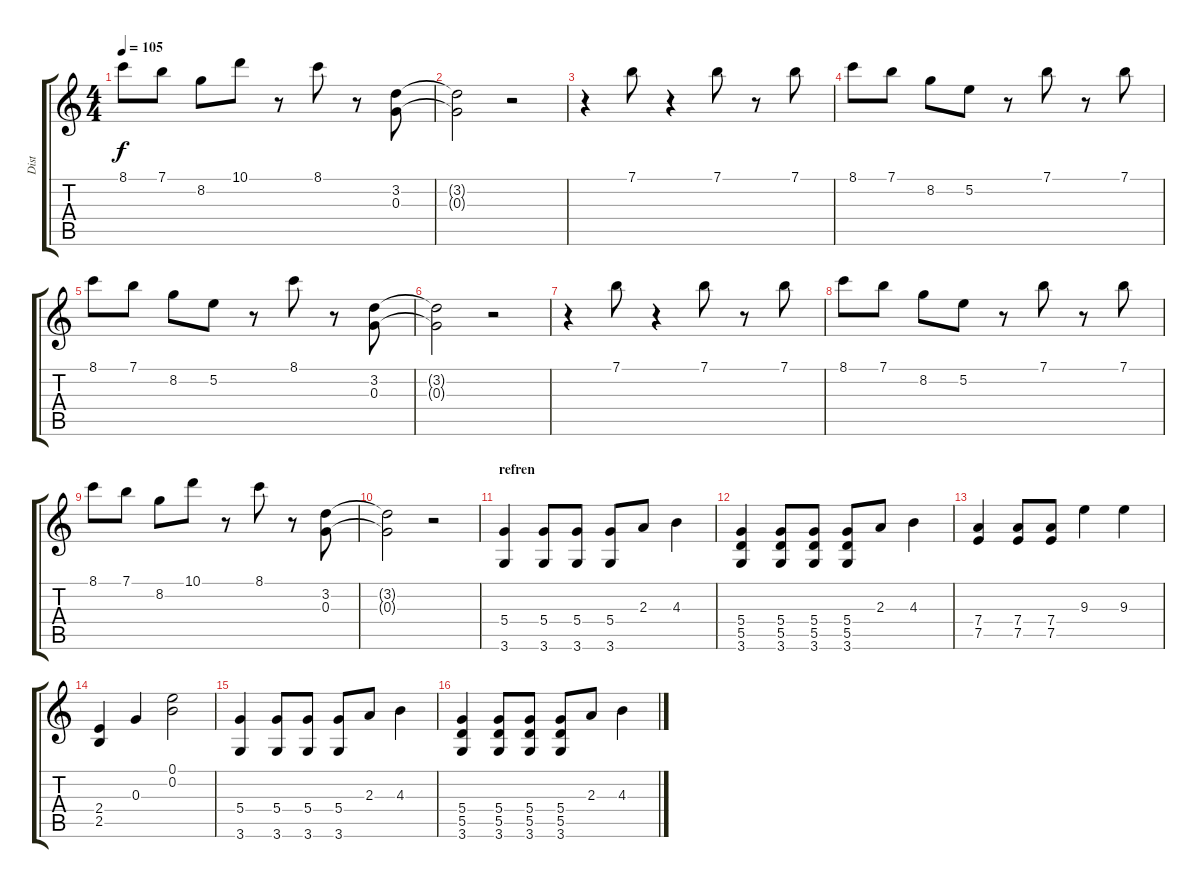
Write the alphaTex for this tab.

\track ("Dist" "Dist") {instrument distortionguitar}
\staff {score tabs}
\tuning (E4 B3 G3 D3 A2 E2) {hide}
\ts (4 4)
\tempo 105
\clef g2
\ks c
8.1.8{dy f} 7.1.8 8.2.8 10.1.8 r.8 8.1.8 r.8 (3.2 0.3).8 |
(3.2{t} 0.3{t}).2 r.2 |
r.4 7.1.8 r.4 7.1.8 r.8 7.1.8 |
8.1.8 7.1.8 8.2.8 5.2.8 r.8 7.1.8 r.8 7.1.8 |
8.1.8 7.1.8 8.2.8 5.2.8 r.8 8.1.8 r.8 (3.2 0.3).8 |
(3.2{t} 0.3{t}).2 r.2 |
r.4 7.1.8 r.4 7.1.8 r.8 7.1.8 |
8.1.8 7.1.8 8.2.8 5.2.8 r.8 7.1.8 r.8 7.1.8 |
8.1.8 7.1.8 8.2.8 10.1.8 r.8 8.1.8 r.8 (3.2 0.3).8 |
(3.2{t} 0.3{t}).2 r.2 |
\section ("" "refren")
(5.4 3.6).4 (5.4 3.6).8 (5.4 3.6).8 (5.4 3.6).8 2.3.8 4.3.4 |
(5.4 5.5 3.6).4 (5.4 5.5 3.6).8 (5.4 5.5 3.6).8 (5.4 5.5 3.6).8 2.3.8 4.3.4 |
(7.4 7.5).4 (7.4 7.5).8 (7.4 7.5).8 9.3.4 9.3.4 |
(2.4 2.5).4 0.3.4 (0.1 0.2).2 |
(5.4 3.6).4 (5.4 3.6).8 (5.4 3.6).8 (5.4 3.6).8 2.3.8 4.3.4 |
(5.4 5.5 3.6).4 (5.4 5.5 3.6).8 (5.4 5.5 3.6).8 (5.4 5.5 3.6).8 2.3.8 4.3.4
